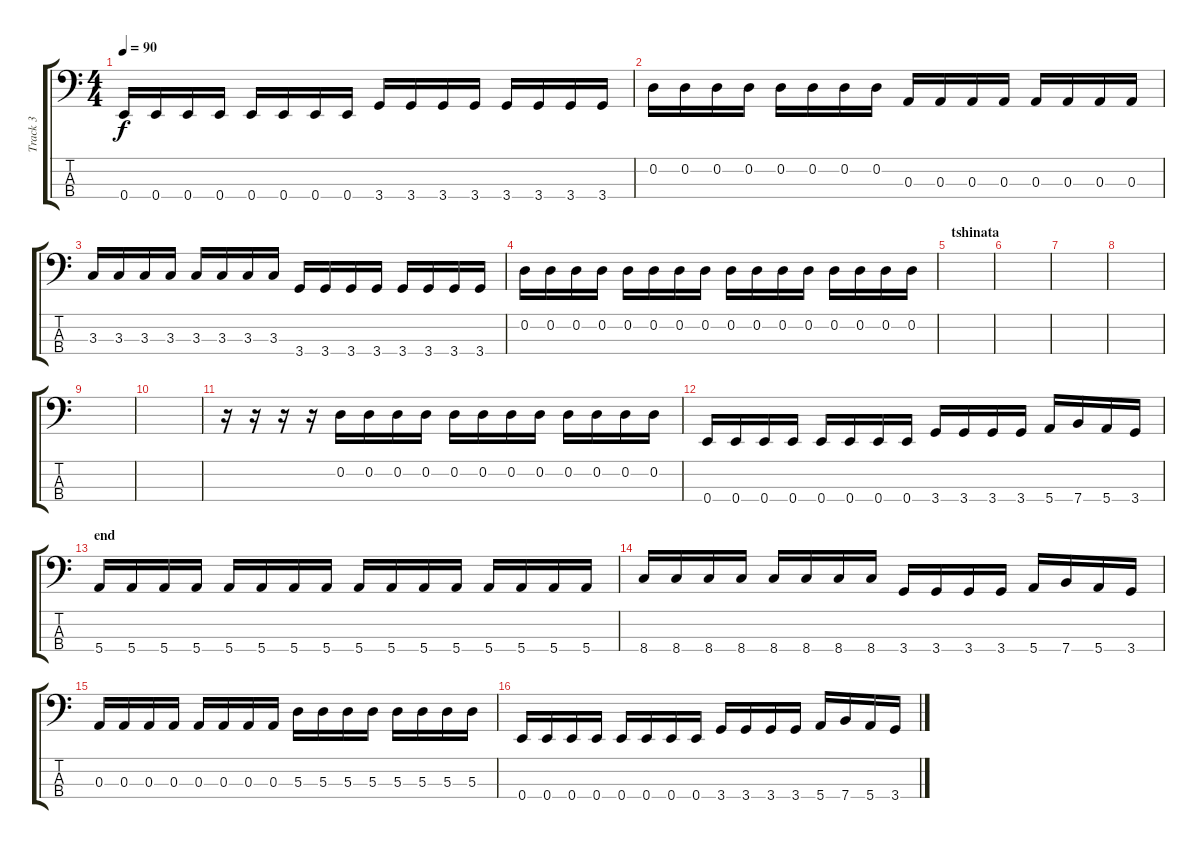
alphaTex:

\track ("Track 3" "Track 3") {instrument electricbassfinger}
\staff {score tabs}
\tuning (G2 D2 A1 E1) {hide}
\ts (4 4)
\tempo 90
\clef f4
\ks c
0.4.16{dy f} 0.4.16 0.4.16 0.4.16 0.4.16 0.4.16 0.4.16 0.4.16 3.4.16 3.4.16 3.4.16 3.4.16 3.4.16 3.4.16 3.4.16 3.4.16 |
0.2.16 0.2.16 0.2.16 0.2.16 0.2.16 0.2.16 0.2.16 0.2.16 0.3.16 0.3.16 0.3.16 0.3.16 0.3.16 0.3.16 0.3.16 0.3.16 |
3.3.16 3.3.16 3.3.16 3.3.16 3.3.16 3.3.16 3.3.16 3.3.16 3.4.16 3.4.16 3.4.16 3.4.16 3.4.16 3.4.16 3.4.16 3.4.16 |
0.2.16 0.2.16 0.2.16 0.2.16 0.2.16 0.2.16 0.2.16 0.2.16 0.2.16 0.2.16 0.2.16 0.2.16 0.2.16 0.2.16 0.2.16 0.2.16 |
\section ("" "tshinata")
|
|
|
|
|
|
r.16 r.16 r.16 r.16 0.2.16 0.2.16 0.2.16 0.2.16 0.2.16 0.2.16 0.2.16 0.2.16 0.2.16 0.2.16 0.2.16 0.2.16 |
0.4.16 0.4.16 0.4.16 0.4.16 0.4.16 0.4.16 0.4.16 0.4.16 3.4.16 3.4.16 3.4.16 3.4.16 5.4.16 7.4.16 5.4.16 3.4.16 |
\section ("" "end")
5.4.16 5.4.16 5.4.16 5.4.16 5.4.16 5.4.16 5.4.16 5.4.16 5.4.16 5.4.16 5.4.16 5.4.16 5.4.16 5.4.16 5.4.16 5.4.16 |
8.4.16 8.4.16 8.4.16 8.4.16 8.4.16 8.4.16 8.4.16 8.4.16 3.4.16 3.4.16 3.4.16 3.4.16 5.4.16 7.4.16 5.4.16 3.4.16 |
0.3.16 0.3.16 0.3.16 0.3.16 0.3.16 0.3.16 0.3.16 0.3.16 5.3.16 5.3.16 5.3.16 5.3.16 5.3.16 5.3.16 5.3.16 5.3.16 |
0.4.16 0.4.16 0.4.16 0.4.16 0.4.16 0.4.16 0.4.16 0.4.16 3.4.16 3.4.16 3.4.16 3.4.16 5.4.16 7.4.16 5.4.16 3.4.16
